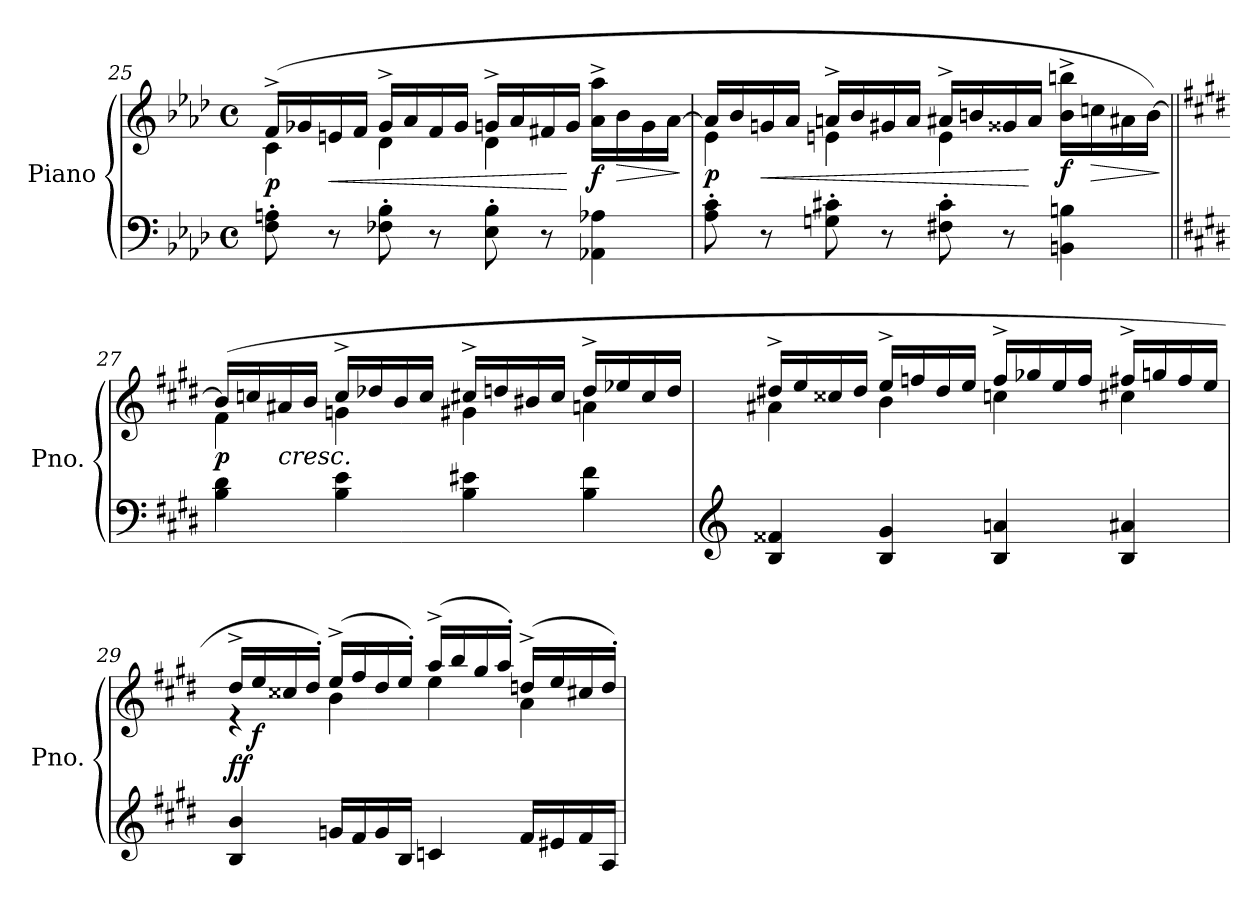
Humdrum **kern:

**kern	**kern	**dynam
*part1	*part1	*part1
*staff2	*staff1	*staff1/2
*I"Piano	*	*
*I'Pno.	*	*
*clefF4	*clefG2	*
*k[b-e-a-d-]	*k[b-e-a-d-]	*
*M4/4	*M4/4	*
*met(c)	*met(c)	*
*MM180	*MM180	*
=25	=25	=25
*	*^	*
*	*	*^	*
!	!	!	!	!LO:DY:b
8F\' 8An\'	(>16f^/LL	4c\	2.ryy	p
*	*MM190	*	*	*
.	16g-X/	.	.	.
!	!	!	!	!LO:HP:b
8r	16en/	.	.	<
.	16f/JJ	.	.	.
8F-X\' 8B-\'	16g-^/LL	4d-\	.	.
.	16a-/	.	.	.
8r	16f/	.	.	.
.	16g-/JJ	.	.	.
8E-\' 8B-\'	16gn^/LL	4d-\	.	.
.	16a-/	.	.	.
8r	16f#X/	.	.	.
*	*MM168	*	*	*
.	16g/JJ	.	.	[
*	*MM190	*	*	*
!	!	!	!	!LO:DY:b
4AA-X\ 4A-X\	16a-\^ 16aa-\^LL	4ryy	4a-\yy^ 4aa-\yy^	f
!	!	!	!	!LO:HP:b
.	16b-\	.	.	>
.	16g\	.	.	.
.	[16a-\JJ	.	.	.
*	*v	*v	*v	*
.	.	]
!!LO:LB:g=z
=26	=26	=26
*	*^	*
*	*	*^	*
!	!	!	!	!LO:DY:b
8A-\' 8c\'	16a-/LL]	4e-\	2.ryy	p
.	16b-/	.	.	.
!	!	!	!	!LO:HP:b
8r	16gn/	.	.	<
.	16a-/JJ	.	.	.
8Gn\' 8c#X\'	16an^/LL	4en\	.	.
.	16b-/	.	.	.
8r	16g#X/	.	.	.
.	16a/JJ	.	.	.
8F#X\' 8c#\'	16a#X^/LL	4e\	.	.
.	16bn/	.	.	.
8r	16g##X/	.	.	.
*	*MM168	*	*	*
.	16a#/JJ	.	.	[
*	*MM190	*	*	*
!	!	!	!	!LO:DY:b
4BBn\ 4Bn\	16b\^ 16bbn\^LL	4ryy	4b\yy^ 4bb\yy^	f
!	!	!	!	!LO:HP:b
.	16ccn\	.	.	>
.	16a#X\	.	.	.
.	[16b\JJ)	.	.	.
*	*v	*v	*v	*
.	.	]
=27||	=27||	=27||
*k[f#c#g#d#]	*k[f#c#g#d#]	*
*	*^	*
!	!	!	!LO:DY:b
4B\ 4d#\	(>16b/LL]	4f#\	p
.	16ccn/	.	.
!	!LO:TX:b:i:t=cresc.	!	!
.	16a#X/	.	.
.	16b/JJ	.	.
4B\ 4e\	16cc^/LL	4gn\	.
.	16dd-X/	.	.
.	16b/	.	.
.	16cc/JJ	.	.
4B\ 4e#X\	16cc#X^/LL	4g#X\	.
.	16ddn/	.	.
.	16b#X/	.	.
.	16cc#/JJ	.	.
4B\ 4f#\	16dd^/LL	4an\	.
.	16ee-X/	.	.
.	16cc#/	.	.
.	16dd/JJ	.	.
!!LO:LB:g=z	!!
=28	=28	=28	=28
*clefG2	*	*	*
4B/ 4f##X/	16dd#X^/LL	4a#X\	.
.	16ee/	.	.
.	16cc##X/	.	.
.	16dd#/JJ	.	.
4B/ 4g#/	16ee^/LL	4b\	.
.	16ffn/	.	.
.	16dd#/	.	.
.	16ee/JJ	.	.
4B/ 4an/	16ff^/LL	4ccn\	.
.	16gg-X/	.	.
.	16ee/	.	.
.	16ff/JJ	.	.
4B/ 4a#X/	16ff#X^/LL	4cc#X\	.
.	16ggn/	.	.
.	16ff#/	.	.
.	16ee/JJ	.	.
=29	=29	=29	=29
*	*	*^	*
!	!	!	!	!LO:DY:b
4B/ 4b/	16dd#^/LL	4re	1dd#yy	ff
!	!	!	!	!LO:DY:b
.	16ee/	.	.	f
.	16cc##X/	.	.	.
*	*MM180	*	*	*
.	16dd#'/JJ)	.	.	.
*	*MM190	*	*	*
16gn/LL	(>16ee^/LL	4b\	.	.
16f#/	16ff#/	.	.	.
16g/	16dd#/	.	.	.
*	*MM180	*	*	*
16B/JJ	16ee'/JJ)	.	.	.
*	*MM190	*	*	*
4cn/	(>16aa^/LL	4ee\	.	.
.	16bb/	.	.	.
.	16gg#/	.	.	.
*	*MM180	*	*	*
.	16aa'/JJ)	.	.	.
*	*MM190	*	*	*
16f#/LL	(>16ddn^/LL	4a\	.	.
16e#X/	16ee/	.	.	.
16f#/	16cc#X/	.	.	.
*	*MM180	*	*	*
16A/JJ	16dd'/JJ)	.	.	.
*	*v	*v	*v	*
=	=	=
*-	*-	*-
